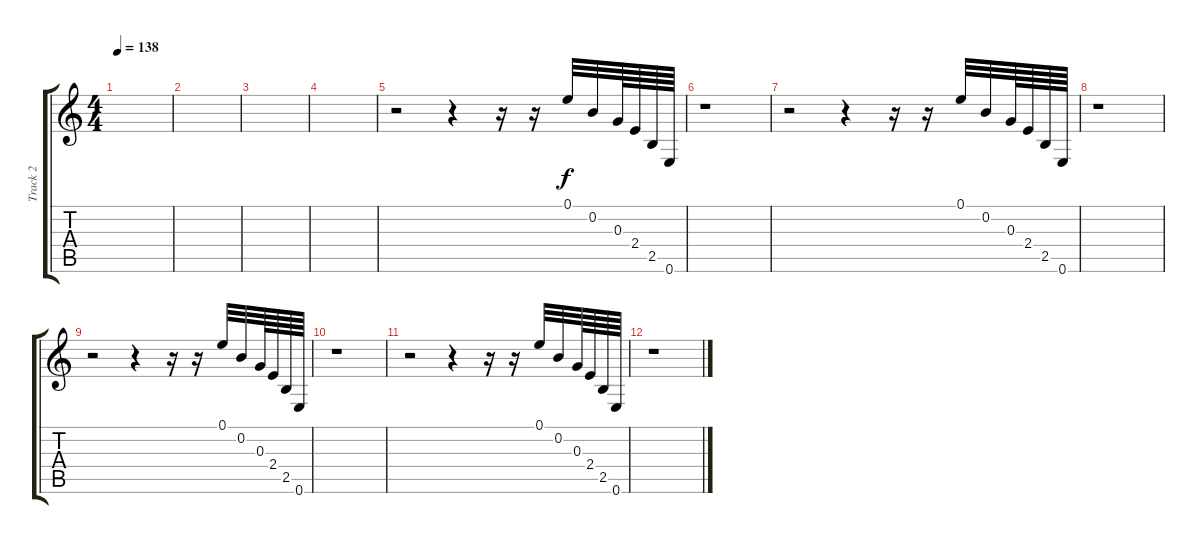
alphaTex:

\track ("Track 2" "Track 2") {instrument electricguitarclean}
\staff {score tabs}
\tuning (E4 B3 G3 D3 A2 E2) {hide}
\ts (4 4)
\tempo 138
\clef g2
\ks c
|
|
|
|
r.2 r.4 r.16 r.16 0.1.32 0.2.32 0.3.64 2.4.64 2.5.64 0.6.64 |
r.1 |
r.2 r.4 r.16 r.16 0.1.32 0.2.32 0.3.64 2.4.64 2.5.64 0.6.64 |
r.1 |
r.2 r.4 r.16 r.16 0.1.32 0.2.32 0.3.64 2.4.64 2.5.64 0.6.64 |
r.1 |
r.2 r.4 r.16 r.16 0.1.32 0.2.32 0.3.64 2.4.64 2.5.64 0.6.64 |
r.1
